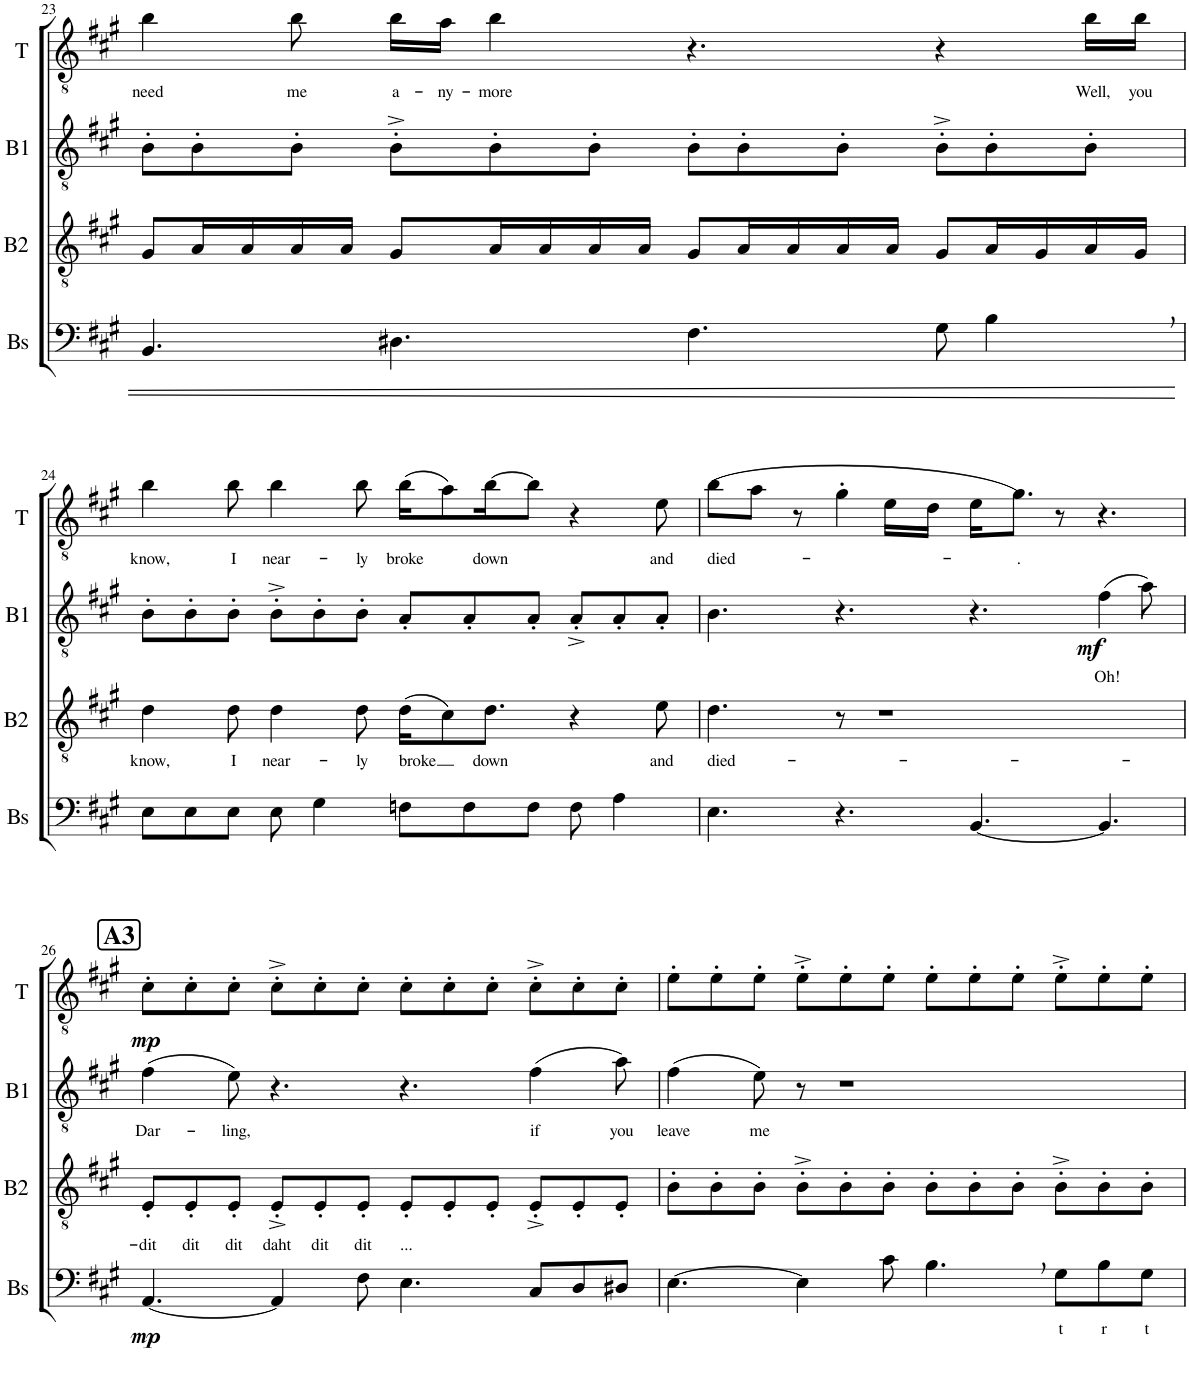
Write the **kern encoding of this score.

**kern	**text	**dynam	**kern	**text	**kern	**text	**dynam	**kern	**text	**dynam
*part4	*part4	*part4	*part3	*part3	*part2	*part2	*part2	*part1	*part1	*part1
*staff4	*staff4	*staff4	*staff3	*staff3	*staff2	*staff2	*staff2	*staff1	*staff1	*staff1
*I"Bass	*	*	*I"Baritone 2	*	*I"Baritone 1	*	*	*I"Tenor	*	*
*I'Bs	*	*	*I'B2	*	*I'B1	*	*	*I'T	*	*
!!LO:PB:g=z
*clefF4	*	*	*clefGv2	*	*clefGv2	*	*	*clefGv2	*	*
*k[f#c#g#]	*	*	*k[f#c#g#]	*	*k[f#c#g#]	*	*	*k[f#c#g#]	*	*
*M12/8	*	*	*M12/8	*	*M12/8	*	*	*M12/8	*	*
=23	=23	=23	=23	=23	=23	=23	=23	=23	=23	=23
!	!	!	!	!	!	!	!	!	!LO:LY:b	!
4.BB/	.	.	8G#/L	.	8B'\L	.	.	4b\	need	.
.	.	.	16A/L	.	8B'\	.	.	.	.	.
.	.	.	16A/	.	.	.	.	.	.	.
!	!	!	!	!	!	!	!	!	!LO:LY:b	!
.	.	.	16A/	.	8B'\J	.	.	8b\	me	.
.	.	.	16A/JJ	.	.	.	.	.	.	.
!	!	!	!	!	!	!	!	!	!LO:LY:b	!
4.D#X\	.	.	8G#/L	.	8B'^\L	.	.	16b\LL	a-	.
!	!	!	!	!	!	!	!	!	!LO:LY:b	!
.	.	.	.	.	.	.	.	16a\JJ	-ny-	.
!	!	!	!	!	!	!	!	!	!LO:LY:b	!
.	.	.	16A/L	.	8B'\	.	.	4b\	-more	.
.	.	.	16A/	.	.	.	.	.	.	.
.	.	.	16A/	.	8B'\J	.	.	.	.	.
.	.	.	16A/JJ	.	.	.	.	.	.	.
4.F#\	.	.	8G#/L	.	8B'\L	.	.	4.r	.	.
.	.	.	16A/L	.	8B'\	.	.	.	.	.
.	.	.	16A/	.	.	.	.	.	.	.
.	.	.	16A/	.	8B'\J	.	.	.	.	.
.	.	.	16A/JJ	.	.	.	.	.	.	.
8G#\	.	.	8G#/L	.	8B'^\L	.	.	4r	.	.
4B,\	.	.	16A/L	.	8B'\	.	.	.	.	.
.	.	.	16G#/	.	.	.	.	.	.	.
!	!	!	!	!	!	!	!	!	!LO:LY:b	!
.	.	.	16A/	.	8B'\J	.	.	16b\LL	Well,	.
!	!	!	!	!	!	!	!	!	!LO:LY:b	!
.	.	.	16G#/JJ	.	.	.	.	16b\JJ	you	.
!!LO:LB:g=z
=24	=24	=24	=24	=24	=24	=24	=24	=24	=24	=24
!	!	!	!	!LO:LY:b	!	!	!	!	!LO:LY:b	!
8E\L	.	.	4d\	know,	8B'\L	.	.	4b\	know,	.
8E\	.	.	.	.	8B'\	.	.	.	.	.
!	!	!	!	!LO:LY:b	!	!	!	!	!LO:LY:b	!
8E\J	.	.	8d\	I	8B'\J	.	.	8b\	I	.
!	!	!	!	!LO:LY:b	!	!	!	!	!LO:LY:b	!
8E\	.	.	4d\	near-	8B'^\L	.	.	4b\	near-	.
4G#\	.	.	.	.	8B'\	.	.	.	.	.
!	!	!	!	!LO:LY:b	!	!	!	!	!LO:LY:b	!
.	.	.	8d\	-ly	8B'\J	.	.	8b\	-ly	.
!	!	!	!	!LO:LY:b	!	!	!	!	!LO:LY:b	!
8Fn\L	.	.	(16d\KL	broke	8A'/L	.	.	(16b\KL	broke	.
.	.	.	8c#\)	.	.	.	.	8a\)	.	.
8F\	.	.	.	.	8A'/	.	.	.	.	.
!	!	!	!	!LO:LY:b	!	!	!	!	!LO:LY:b	!
.	.	.	8.d\J	down	.	.	.	[16b\K	down	.
8F\J	.	.	.	.	8A'/J	.	.	8b\J]	.	.
8F\	.	.	4r	.	8A'^/L	.	.	4r	.	.
4A\	.	.	.	.	8A'/	.	.	.	.	.
!	!	!	!	!LO:LY:b	!	!	!	!	!LO:LY:b	!
.	.	.	8e\	and	8A'/J	.	.	8e\	and	.
=25	=25	=25	=25	=25	=25	=25	=25	=25	=25	=25
!	!	!	!	!LO:LY:b	!	!	!	!	!LO:LY:b	!
4.E\	.	.	4.d\	died-	4.B\	.	.	(8b\L	died-	.
.	.	.	.	.	.	.	.	8a\J	.	.
.	.	.	.	.	.	.	.	8r	.	.
4.r	.	.	8r	.	4.r	.	.	4g#'\	.	.
.	.	.	1r	.	.	.	.	.	.	.
.	.	.	.	.	.	.	.	16e\LL	.	.
.	.	.	.	.	.	.	.	16d\JJ	.	.
[4.BB/	.	.	.	.	4.r	.	.	16e\KL	.	.
!	!	!	!	!	!	!	!	!	!LO:LY:b	!
.	.	.	.	.	.	.	.	8.g#\J)	-.	.
.	.	.	.	.	.	.	.	8r	.	.
!	!	!	!	!	!	!LO:LY:b	!LO:DY:b	!	!	!
4.BB/]	.	.	.	.	(4f#\	Oh!	mf	4.r	.	.
.	.	.	.	.	8a\)	.	.	.	.	.
!!LO:LB:g=z
!!LO:REH:place=s1:a:B:cj:fs=14:t=A3
=26	=26	=26	=26	=26	=26	=26	=26	=26	=26	=26
!	!	!LO:DY:b	!	!LO:LY:b	!	!LO:LY:b	!	!	!	!LO:DY:b
[4.AA/	.	mp	8E'/L	dit	(4f#\	Dar-	.	8c#'\L	.	mp
!	!	!	!	!LO:LY:b	!	!	!	!	!	!
.	.	.	8E'/	dit	.	.	.	8c#'\	.	.
!	!	!	!	!LO:LY:b	!	!LO:LY:b	!	!	!	!
.	.	.	8E'/J	dit	8e\)	-ling,	.	8c#'\J	.	.
!	!	!	!	!LO:LY:b	!	!	!	!	!	!
4AA/]	.	.	8E'^/L	daht	4.r	.	.	8c#'^\L	.	.
!	!	!	!	!LO:LY:b	!	!	!	!	!	!
.	.	.	8E'/	dit	.	.	.	8c#'\	.	.
!	!	!	!	!LO:LY:b	!	!	!	!	!	!
8F#\	.	.	8E'/J	dit	.	.	.	8c#'\J	.	.
!	!	!	!	!LO:LY:b	!	!	!	!	!	!
4.E\	.	.	8E'/L	...	4.r	.	.	8c#'\L	.	.
.	.	.	8E'/	.	.	.	.	8c#'\	.	.
.	.	.	8E'/J	.	.	.	.	8c#'\J	.	.
!	!	!	!	!	!	!LO:LY:b	!	!	!	!
8C#/L	.	.	8E'^/L	.	(4f#\	if	.	8c#'^\L	.	.
8D/	.	.	8E'/	.	.	.	.	8c#'\	.	.
!	!	!	!	!	!	!LO:LY:b	!	!	!	!
8D#X/J	.	.	8E'/J	.	8a\)	you	.	8c#'\J	.	.
=27	=27	=27	=27	=27	=27	=27	=27	=27	=27	=27
!	!	!	!	!	!	!LO:LY:b	!	!	!	!
[4.E\	.	.	8B'\L	.	(4f#\	leave	.	8e'\L	.	.
.	.	.	8B'\	.	.	.	.	8e'\	.	.
!	!	!	!	!	!	!LO:LY:b	!	!	!	!
.	.	.	8B'\J	.	8e\)	me	.	8e'\J	.	.
4E\]	.	.	8B'^\L	.	8r	.	.	8e'^\L	.	.
.	.	.	8B'\	.	1r	.	.	8e'\	.	.
8c#\	.	.	8B'\J	.	.	.	.	8e'\J	.	.
4.B,\	.	.	8B'\L	.	.	.	.	8e'\L	.	.
.	.	.	8B'\	.	.	.	.	8e'\	.	.
.	.	.	8B'\J	.	.	.	.	8e'\J	.	.
!	!LO:LY:b	!	!	!	!	!	!	!	!	!
8G#\L	t	.	8B'^\L	.	.	.	.	8e'^\L	.	.
!	!LO:LY:b	!	!	!	!	!	!	!	!	!
8B\	r	.	8B'\	.	.	.	.	8e'\	.	.
!	!LO:LY:b	!	!	!	!	!	!	!	!	!
8G#\J	t	.	8B'\J	.	.	.	.	8e'\J	.	.
=	=	=	=	=	=	=	=	=	=	=
*-	*-	*-	*-	*-	*-	*-	*-	*-	*-	*-
